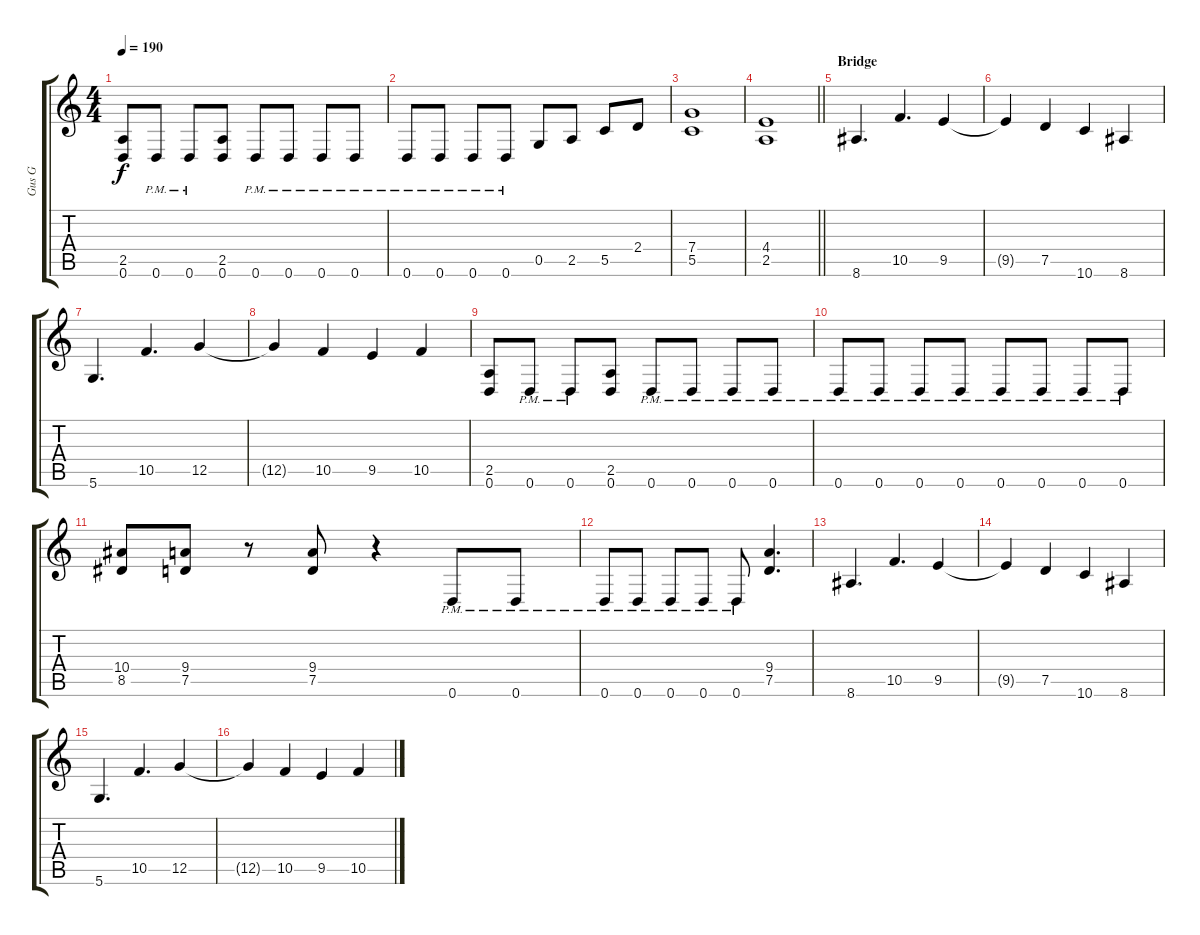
\track ("Gus G" "Gus G") {instrument distortionguitar}
\staff {score tabs}
\tuning (D4 A3 F3 C3 G2 D2) {hide}
\ts (4 4)
\tempo 190
\clef g2
\ks c
(2.5 0.6).8{dy f} 0.6{pm}.8 0.6{pm}.8 (2.5 0.6).8 0.6{pm}.8 0.6{pm}.8 0.6{pm}.8 0.6{pm}.8 |
0.6{pm}.8 0.6{pm}.8 0.6{pm}.8 0.6{pm}.8 0.5.8 2.5.8 5.5.8 2.4.8 |
(7.4 5.5).1 |
\barLineRight lightlight
(4.4 2.5).1 |
\section ("" "Bridge")
8.6.4{d} 10.5.4{d} 9.5.4 |
9.5{t}.4 7.5.4 10.6.4 8.6.4 |
5.6.4{d} 10.5.4{d} 12.5.4 |
12.5{t}.4 10.5.4 9.5.4 10.5.4 |
(2.5 0.6).8 0.6{pm}.8 0.6{pm}.8 (2.5 0.6).8 0.6{pm}.8 0.6{pm}.8 0.6{pm}.8 0.6{pm}.8 |
0.6{pm}.8 0.6{pm}.8 0.6{pm}.8 0.6{pm}.8 0.6{pm}.8 0.6{pm}.8 0.6{pm}.8 0.6{pm}.8 |
(10.4 8.5).8 (9.4 7.5).8 r.8 (9.4 7.5).8 r.4 0.6{pm}.8 0.6{pm}.8 |
0.6{pm}.8 0.6{pm}.8 0.6{pm}.8 0.6{pm}.8 0.6{pm}.8 (9.4 7.5).4{d} |
8.6.4{d} 10.5.4{d} 9.5.4 |
9.5{t}.4 7.5.4 10.6.4 8.6.4 |
5.6.4{d} 10.5.4{d} 12.5.4 |
12.5{t}.4 10.5.4 9.5.4 10.5.4
